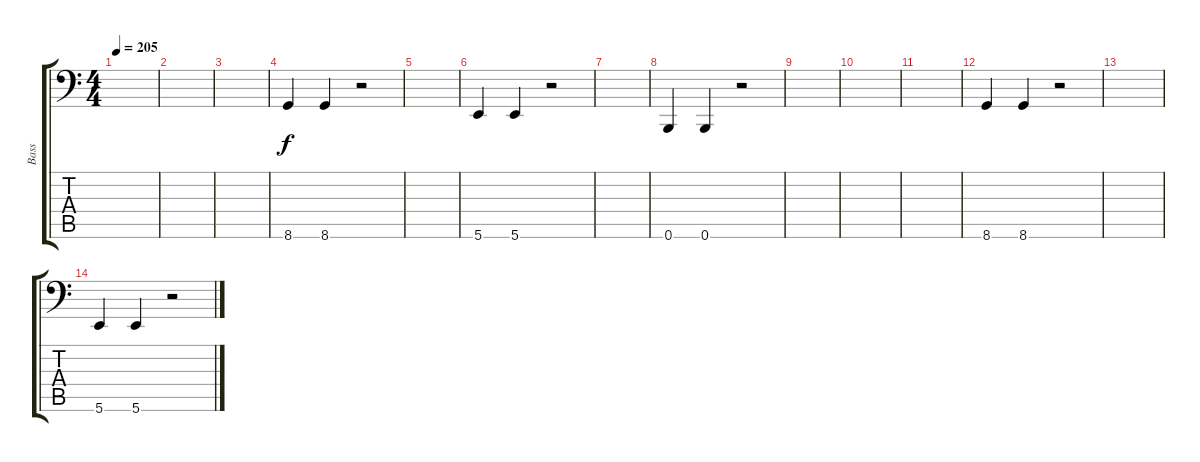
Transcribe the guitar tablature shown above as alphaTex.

\track ("Bass" "Bass") {instrument electricbassfinger}
\staff {score tabs}
\tuning (Db3 Ab2 E2 B1 Gb1 B0) {hide}
\ts (4 4)
\tempo 205
\clef f4
\ks c
|
|
|
8.6.4 8.6.4 r.2 |
|
5.6.4 5.6.4 r.2 |
|
0.6.4 0.6.4 r.2 |
|
|
|
8.6.4 8.6.4 r.2 |
|
5.6.4 5.6.4 r.2
